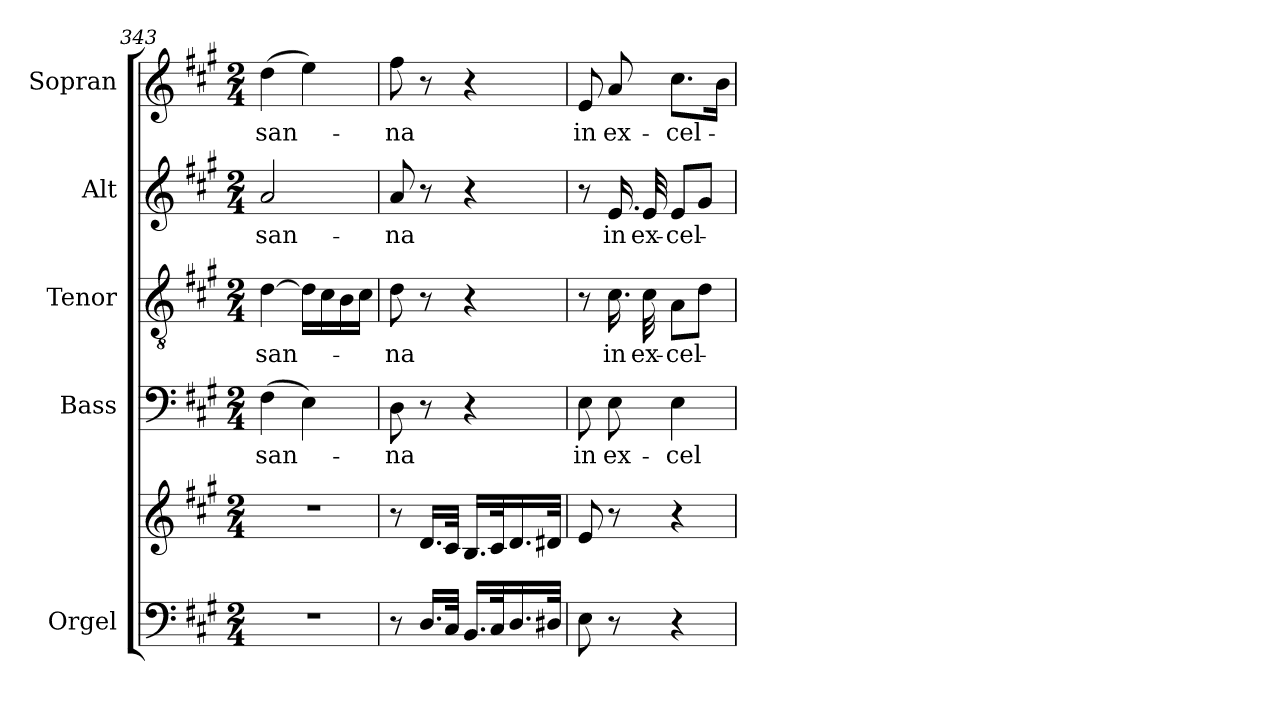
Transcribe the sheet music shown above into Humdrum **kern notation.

**kern	**kern	**kern	**text	**kern	**text	**kern	**text	**kern	**text
*part5	*part5	*part4	*part4	*part3	*part3	*part2	*part2	*part1	*part1
*staff6	*staff5	*staff4	*staff4	*staff3	*staff3	*staff2	*staff2	*staff1	*staff1
*I"Orgel	*	*I"Bass	*	*I"Tenor	*	*I"Alt	*	*I"Sopran	*
*I'Org.	*	*I'B.	*	*I'T.	*	*I'A.	*	*I'S.	*
*clefF4	*clefG2	*clefF4	*	*clefGv2	*	*clefG2	*	*clefG2	*
*k[f#c#g#]	*k[f#c#g#]	*k[f#c#g#]	*	*k[f#c#g#]	*	*k[f#c#g#]	*	*k[f#c#g#]	*
*A:	*A:	*A:	*	*A:	*	*A:	*	*A:	*
*M2/4	*M2/4	*M2/4	*	*M2/4	*	*M2/4	*	*M2/4	*
=343	=343	=343	=343	=343	=343	=343	=343	=343	=343
!	!	!	!LO:LY:b	!	!LO:LY:b	!	!LO:LY:b	!	!LO:LY:b
2r	2r	(>4F#\	-san-	[4d\	-san-	2a/	-san-	(>4dd\	-san-
.	.	4E\)	.	16d\LL]	.	.	.	4ee\)	.
.	.	.	.	16c#\	.	.	.	.	.
.	.	.	.	16B\	.	.	.	.	.
.	.	.	.	16c#\JJ	.	.	.	.	.
=344	=344	=344	=344	=344	=344	=344	=344	=344	=344
!	!	!	!LO:LY:b	!	!LO:LY:b	!	!LO:LY:b	!	!LO:LY:b
8r	8r	8D\	-na	8d\	-na	8a/	-na	8ff#\	-na
16.D/LL	16.d/LL	8r	.	8r	.	8r	.	8r	.
32C#/JJk	32c#/JJk	.	.	.	.	.	.	.	.
16.BB/LL	16.B/LL	4r	.	4r	.	4r	.	4r	.
32C#/k	32c#/k	.	.	.	.	.	.	.	.
16.D/	16.d/	.	.	.	.	.	.	.	.
32D#X/JJk	32d#X/JJk	.	.	.	.	.	.	.	.
=345	=345	=345	=345	=345	=345	=345	=345	=345	=345
!	!	!	!LO:LY:b	!	!	!	!	!	!LO:LY:b
8E\	8e/	8E\	in	8r	.	8r	.	8e/	in
!	!	!	!LO:LY:b	!	!LO:LY:b	!	!LO:LY:b	!	!LO:LY:b
8r	8r	8E\	ex-	16.c#\	in	16.e/	in	8a/	ex-
!	!	!	!	!	!LO:LY:b	!	!LO:LY:b	!	!
.	.	.	.	32c#\	ex-	32e/	ex-	.	.
!	!	!	!LO:LY:b	!	!LO:LY:b	!	!LO:LY:b	!	!LO:LY:b
4r	4r	4E\	-cel-	8A\L	-cel-	8e/L	-cel-	8.cc#\L	-cel-
.	.	.	.	8d\J	.	8g#/J	.	.	.
.	.	.	.	.	.	.	.	16b\Jk	.
=	=	=	=	=	=	=	=	=	=
*-	*-	*-	*-	*-	*-	*-	*-	*-	*-
